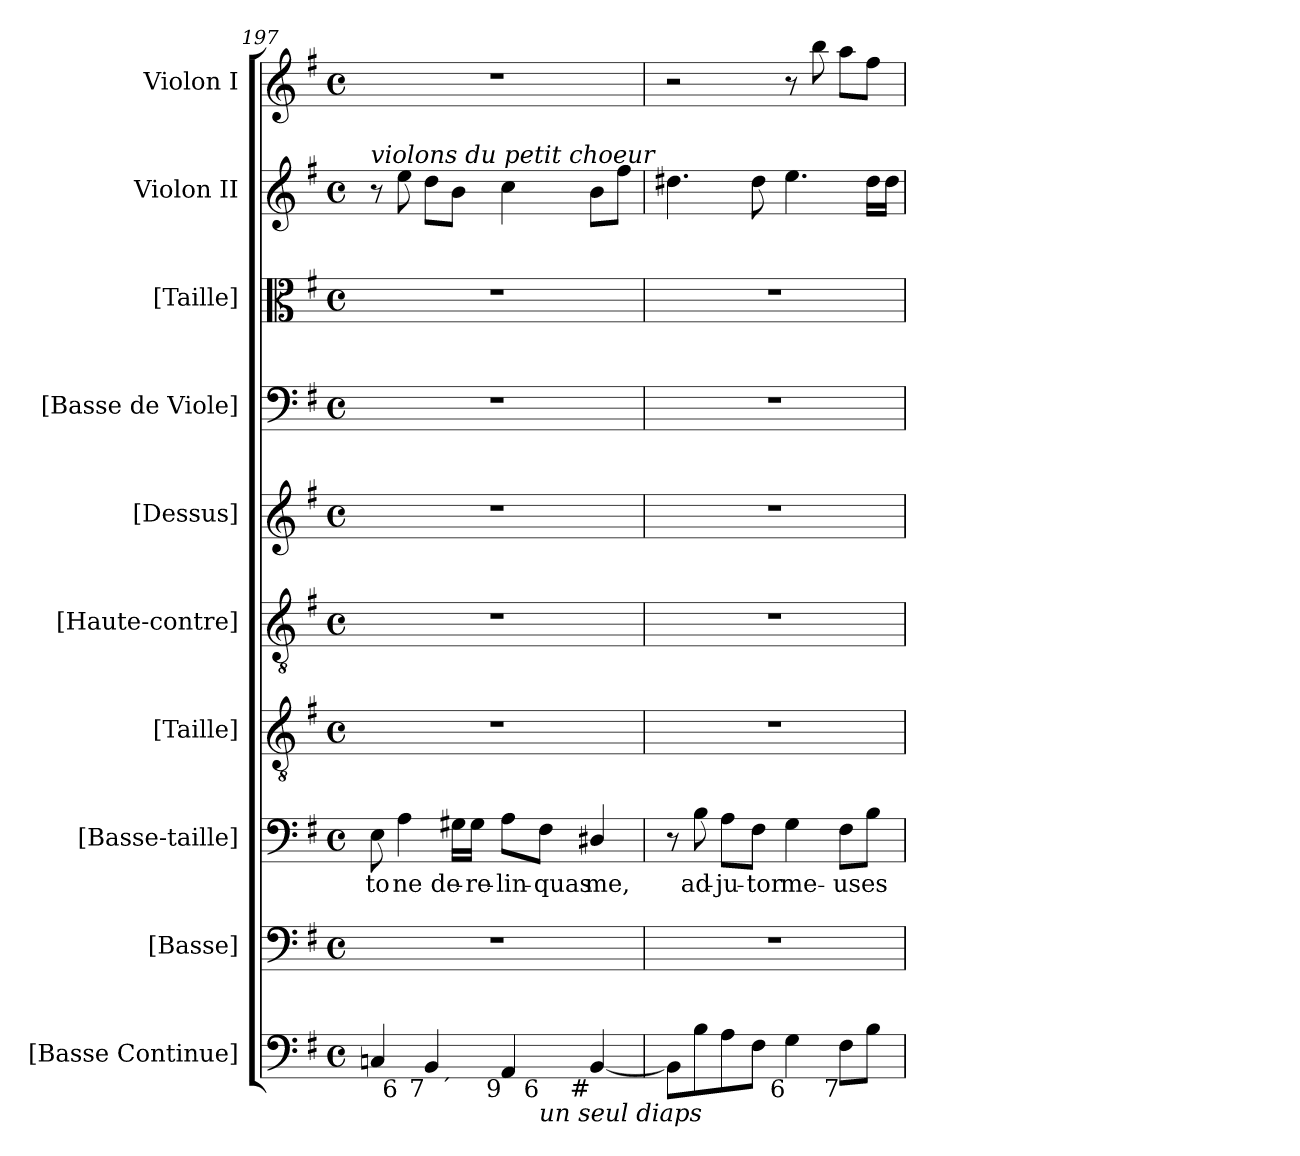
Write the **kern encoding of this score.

**kern	**kern	**kern	**text	**kern	**kern	**kern	**kern	**kern	**kern	**kern
*part10	*part9	*part8	*part8	*part7	*part6	*part5	*part4	*part3	*part2	*part1
*staff10	*staff9	*staff8	*staff8	*staff7	*staff6	*staff5	*staff4	*staff3	*staff2	*staff1
*I"[Basse Continue]	*I"[Basse]	*I"[Basse-taille]	*	*I"[Taille]	*I"[Haute-contre]	*I"[Dessus]	*I"[Basse de Viole]	*I"[Taille]	*I"Violon II	*I"Violon I
*I'B.c.	*I'B.	*I'B.t.	*	*I'T.	*I'H.C.	*I'D.	*	*	*I'Vln. II	*I'Vln. I
!!LO:PB:g=z
*clefF4	*clefF4	*clefF4	*	*clefGv2	*clefGv2	*clefG2	*clefF4	*clefC3	*clefG2	*clefG2
*	*	*	*	*ITrd7c12	*ITrd7c12	*	*	*	*	*
*k[f#]	*k[f#]	*k[f#]	*	*k[f#]	*k[f#]	*k[f#]	*k[f#]	*k[f#]	*k[f#]	*k[f#]
*G:	*G:	*G:	*	*G:	*G:	*G:	*G:	*G:	*G:	*G:
*M4/4	*M4/4	*M4/4	*	*M4/4	*M4/4	*M4/4	*M4/4	*M4/4	*M4/4	*M4/4
*met(c)	*met(c)	*met(c)	*	*met(c)	*met(c)	*met(c)	*met(c)	*met(c)	*met(c)	*met(c)
=197	=197	=197	=197	=197	=197	=197	=197	=197	=197	=197
!	!	!	!	!	!	!	!	!	!LO:TX:a:i:t=violons du petit choeur	!
!LO:TX:b:rj:t=7	!	!	!	!	!	!	!	!	!	!
!	!	!	!LO:LY:b:color=#000000	!	!	!	!	!	!	!
*^	*	*	*	*	*	*	*	*	*	*
*	*^	*	*	*	*	*	*	*	*	*	*
*	*	*^	*	*	*	*	*	*	*	*	*	*
4Cni/	8ryy	4.ryy	2ryy	1r	8Ei\	-to	1r	1r	1r	1r	1r	8r	1r
!	!LO:TX:b:rj:t=6	!	!	!	!	!	!	!	!	!	!	!	!
!	!	!	!	!	!	!LO:LY:b:color=#000000	!	!	!	!	!	!	!
.	2..ryy	.	.	.	4Ai\	ne	.	.	.	.	.	8eei\	.
!LO:TX:b:rj:t=7	!	!	!	!	!	!	!	!	!	!	!	!	!
4BBi/	.	.	.	.	.	.	.	.	.	.	.	8ddi\L	.
!	!	!LO:TX:b:rj:t=´	!	!	!	!	!	!	!	!	!	!	!
!	!	!	!	!	!	!LO:LY:b:color=#000000	!	!	!	!	!	!	!
.	.	2ryy	.	.	16G#Xi\LL	de-	.	.	.	.	.	8bi\J	.
!	!	!	!	!	!	!LO:LY:b:color=#000000	!	!	!	!	!	!	!
.	.	.	.	.	16G#i\JJ	-re-	.	.	.	.	.	.	.
!LO:TX:b:rj:t=9	!	!	!	!	!	!	!	!	!	!	!	!	!
!	!	!	!	!	!	!LO:LY:b:color=#000000	!	!	!	!	!	!	!
4AAi/	.	.	8ryy	.	8Ai\L	-lin-	.	.	.	.	.	4cci\	.
!	!	!	!LO:TX:b:i:t=un seul diaps	!	!	!	!	!	!	!	!	!	!
!	!	!	!LO:TX:b:rj:t=6	!	!	!	!	!	!	!	!	!	!
!	!	!	!	!	!	!LO:LY:b:color=#000000	!	!	!	!	!	!	!
.	.	.	4.ryy	.	8F#i\J	-quas	.	.	.	.	.	.	.
!LO:TX:b:rj:t=#	!	!	!	!	!	!	!	!	!	!	!	!	!
!	!	!	!	!	!	!LO:LY:b:color=#000000	!	!	!	!	!	!	!
[4BBi/	.	.	.	.	4D#Xi/	me,	.	.	.	.	.	8bi\L	.
.	.	8ryy	.	.	.	.	.	.	.	.	.	8ff#i\J	.
*v	*v	*v	*v	*	*	*	*	*	*	*	*	*	*
=198	=198	=198	=198	=198	=198	=198	=198	=198	=198	=198
8BBi\L]	1r	8r	.	1r	1r	1r	1r	1r	4.dd#Xi\	2r
!	!	!	!LO:LY:b:color=#000000	!	!	!	!	!	!	!
8Bi\	.	8Bi\	ad-	.	.	.	.	.	.	.
!	!	!	!LO:LY:b:color=#000000	!	!	!	!	!	!	!
8Ai\	.	8Ai\L	-ju-	.	.	.	.	.	.	.
!	!	!	!LO:LY:b:color=#000000	!	!	!	!	!	!	!
8F#i\J	.	8F#i\J	-tor	.	.	.	.	.	8dd#i\	.
!LO:TX:b:rj:t=6	!	!	!	!	!	!	!	!	!	!
!	!	!	!LO:LY:b:color=#000000	!	!	!	!	!	!	!
4Gi\	.	4Gi\	me-	.	.	.	.	.	4.eei\	8r
.	.	.	.	.	.	.	.	.	.	8bbi\
!LO:TX:b:rj:t=7	!	!	!	!	!	!	!	!	!	!
!	!	!	!LO:LY:b:color=#000000	!	!	!	!	!	!	!
8F#i\L	.	8F#i\L	-us	.	.	.	.	.	.	8aai\L
!	!	!	!LO:LY:b:color=#000000	!	!	!	!	!	!	!
8Bi\J	.	8Bi\J	es-	.	.	.	.	.	16dd#i\LL	8ff#i\J
.	.	.	.	.	.	.	.	.	16dd#i\JJ	.
=	=	=	=	=	=	=	=	=	=	=
*-	*-	*-	*-	*-	*-	*-	*-	*-	*-	*-
